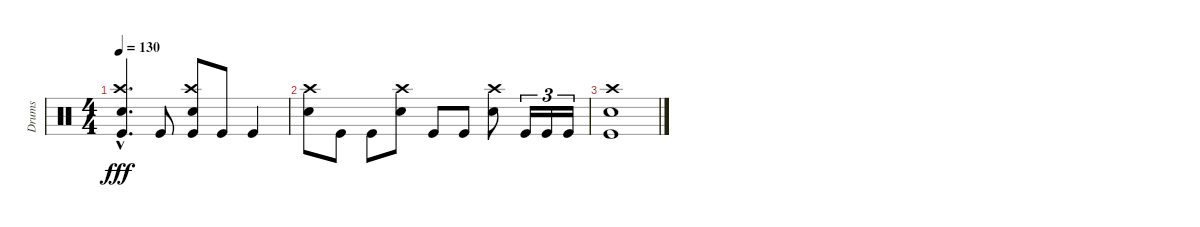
\track ("Drums" "Drums") {instrument percussion}
\staff {score}
\articulation defaults
\ts (4 4)
\tempo 130
\clef neutral
\ks c
("Kick (hit)"{hac} "Crash high (hit)"{hac} "Snare (hit) 2"{hac}).4{d dy fff} "Kick (hit)".8 ("Snare (hit) 2" "Crash high (hit)" "Kick (hit)").8 "Kick (hit)".8 "Kick (hit)".4 |
("Crash high (hit)" "Snare (hit) 2").8 "Kick (hit)".8 "Kick (hit)".8 ("Snare (hit) 2" "Crash high (hit)").8 "Kick (hit)".8 "Kick (hit)".8 ("Snare (hit) 2" "Crash high (hit)").8 "Kick (hit)".16{tu (3 2)} "Kick (hit)".16{tu (3 2)} "Kick (hit)".16{tu (3 2)} |
("Snare (hit) 2" "Crash high (hit)" "Kick (hit)").1
